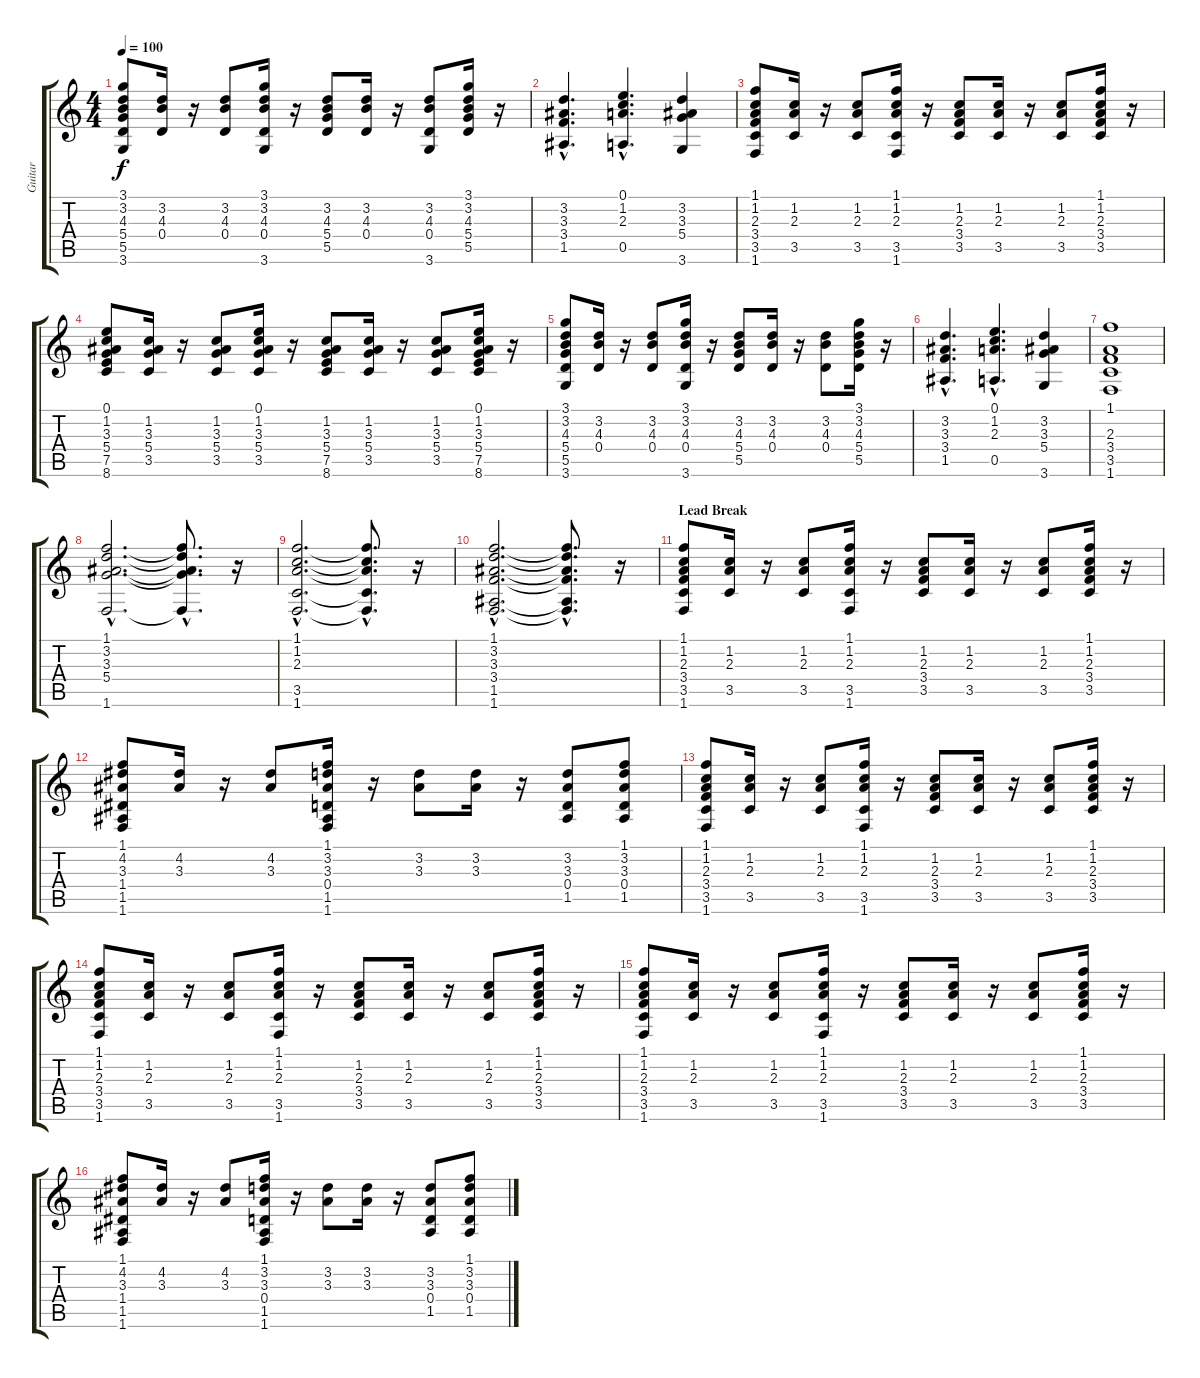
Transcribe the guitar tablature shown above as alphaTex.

\track ("Guitar" "Guitar") {instrument acousticguitarsteel}
\staff {score tabs}
\tuning (E4 B3 G3 D3 A2 E2) {hide}
\ts (4 4)
\tempo 100
\clef g2
\ks c
(3.1 3.2 4.3 5.4 5.5 3.6).8{dy f} (3.2 4.3 0.4).16 r.16 (3.2 4.3 0.4).8 (3.1 3.2 4.3 0.4 3.6).16 r.16 (3.2 4.3 5.4 5.5).8 (3.2 4.3 0.4).16 r.16 (3.2 4.3 0.4 3.6).8 (3.1 3.2 4.3 5.4 5.5).16 r.16 |
(3.2{hac} 3.3{hac} 3.4{hac} 1.5{hac}).4{d} (0.1{hac} 1.2{hac} 2.3{hac} 0.5{hac}).4{d} (3.2 3.3 5.4 3.6).4 |
(1.1 1.2 2.3 3.4 3.5 1.6).8 (1.2 2.3 3.5).16 r.16 (1.2 2.3 3.5).8 (1.1 1.2 2.3 3.5 1.6).16 r.16 (1.2 2.3 3.4 3.5).8 (1.2 2.3 3.5).16 r.16 (1.2 2.3 3.5).8 (1.1 1.2 2.3 3.4 3.5).16 r.16 |
(0.1 1.2 3.3 5.4 7.5 8.6).8 (1.2 3.3 5.4 3.5).16 r.16 (1.2 3.3 5.4 3.5).8 (0.1 1.2 3.3 5.4 3.5).16 r.16 (1.2 3.3 5.4 7.5 8.6).8 (1.2 3.3 5.4 3.5).16 r.16 (1.2 3.3 5.4 3.5).8 (0.1 1.2 3.3 5.4 7.5 8.6).16 r.16 |
(3.1 3.2 4.3 5.4 5.5 3.6).8 (3.2 4.3 0.4).16 r.16 (3.2 4.3 0.4).8 (3.1 3.2 4.3 0.4 3.6).16 r.16 (3.2 4.3 5.4 5.5).8 (3.2 4.3 0.4).16 r.16 (3.2 4.3 0.4).8 (3.1 3.2 4.3 5.4 5.5).16 r.16 |
(3.2{hac} 3.3{hac} 3.4{hac} 1.5{hac}).4{d} (0.1{hac} 1.2{hac} 2.3{hac} 0.5{hac}).4{d} (3.2 3.3 5.4 3.6).4 |
(1.1 2.3 3.4 3.5 1.6).1 |
(1.1{hac} 3.2{hac} 3.3{hac} 5.4{hac} 1.6{hac}).2{d} (1.1{hac t} 3.2{hac t} 3.3{hac t} 5.4{hac t} 1.6{hac t}).8{d} r.16 |
(1.1{hac} 1.2{hac} 2.3{hac} 3.5{hac} 1.6{hac}).2{d} (1.1{hac t} 1.2{hac t} 2.3{hac t} 3.5{hac t} 1.6{hac t}).8{d} r.16 |
(1.1{hac} 3.2{hac} 3.3{hac} 3.4{hac} 1.5{hac} 1.6{hac}).2{d} (1.1{hac t} 3.2{hac t} 3.3{hac t} 3.4{hac t} 1.5{hac t} 1.6{hac t}).8{d} r.16 |
\section ("" "Lead Break")
(1.1 1.2 2.3 3.4 3.5 1.6).8 (1.2 2.3 3.5).16 r.16 (1.2 2.3 3.5).8 (1.1 1.2 2.3 3.5 1.6).16 r.16 (1.2 2.3 3.4 3.5).8 (1.2 2.3 3.5).16 r.16 (1.2 2.3 3.5).8 (1.1 1.2 2.3 3.4 3.5).16 r.16 |
(1.1 4.2 3.3 1.4 1.5 1.6).8 (4.2 3.3).16 r.16 (4.2 3.3).8 (1.1 3.2 3.3 0.4 1.5 1.6).16 r.16 (3.2 3.3).8 (3.2 3.3).16 r.16 (3.2 3.3 0.4 1.5).8 (1.1 3.2 3.3 0.4 1.5).8 |
(1.1 1.2 2.3 3.4 3.5 1.6).8 (1.2 2.3 3.5).16 r.16 (1.2 2.3 3.5).8 (1.1 1.2 2.3 3.5 1.6).16 r.16 (1.2 2.3 3.4 3.5).8 (1.2 2.3 3.5).16 r.16 (1.2 2.3 3.5).8 (1.1 1.2 2.3 3.4 3.5).16 r.16 |
(1.1 1.2 2.3 3.4 3.5 1.6).8 (1.2 2.3 3.5).16 r.16 (1.2 2.3 3.5).8 (1.1 1.2 2.3 3.5 1.6).16 r.16 (1.2 2.3 3.4 3.5).8 (1.2 2.3 3.5).16 r.16 (1.2 2.3 3.5).8 (1.1 1.2 2.3 3.4 3.5).16 r.16 |
(1.1 1.2 2.3 3.4 3.5 1.6).8 (1.2 2.3 3.5).16 r.16 (1.2 2.3 3.5).8 (1.1 1.2 2.3 3.5 1.6).16 r.16 (1.2 2.3 3.4 3.5).8 (1.2 2.3 3.5).16 r.16 (1.2 2.3 3.5).8 (1.1 1.2 2.3 3.4 3.5).16 r.16 |
(1.1 4.2 3.3 1.4 1.5 1.6).8 (4.2 3.3).16 r.16 (4.2 3.3).8 (1.1 3.2 3.3 0.4 1.5 1.6).16 r.16 (3.2 3.3).8 (3.2 3.3).16 r.16 (3.2 3.3 0.4 1.5).8 (1.1 3.2 3.3 0.4 1.5).8
